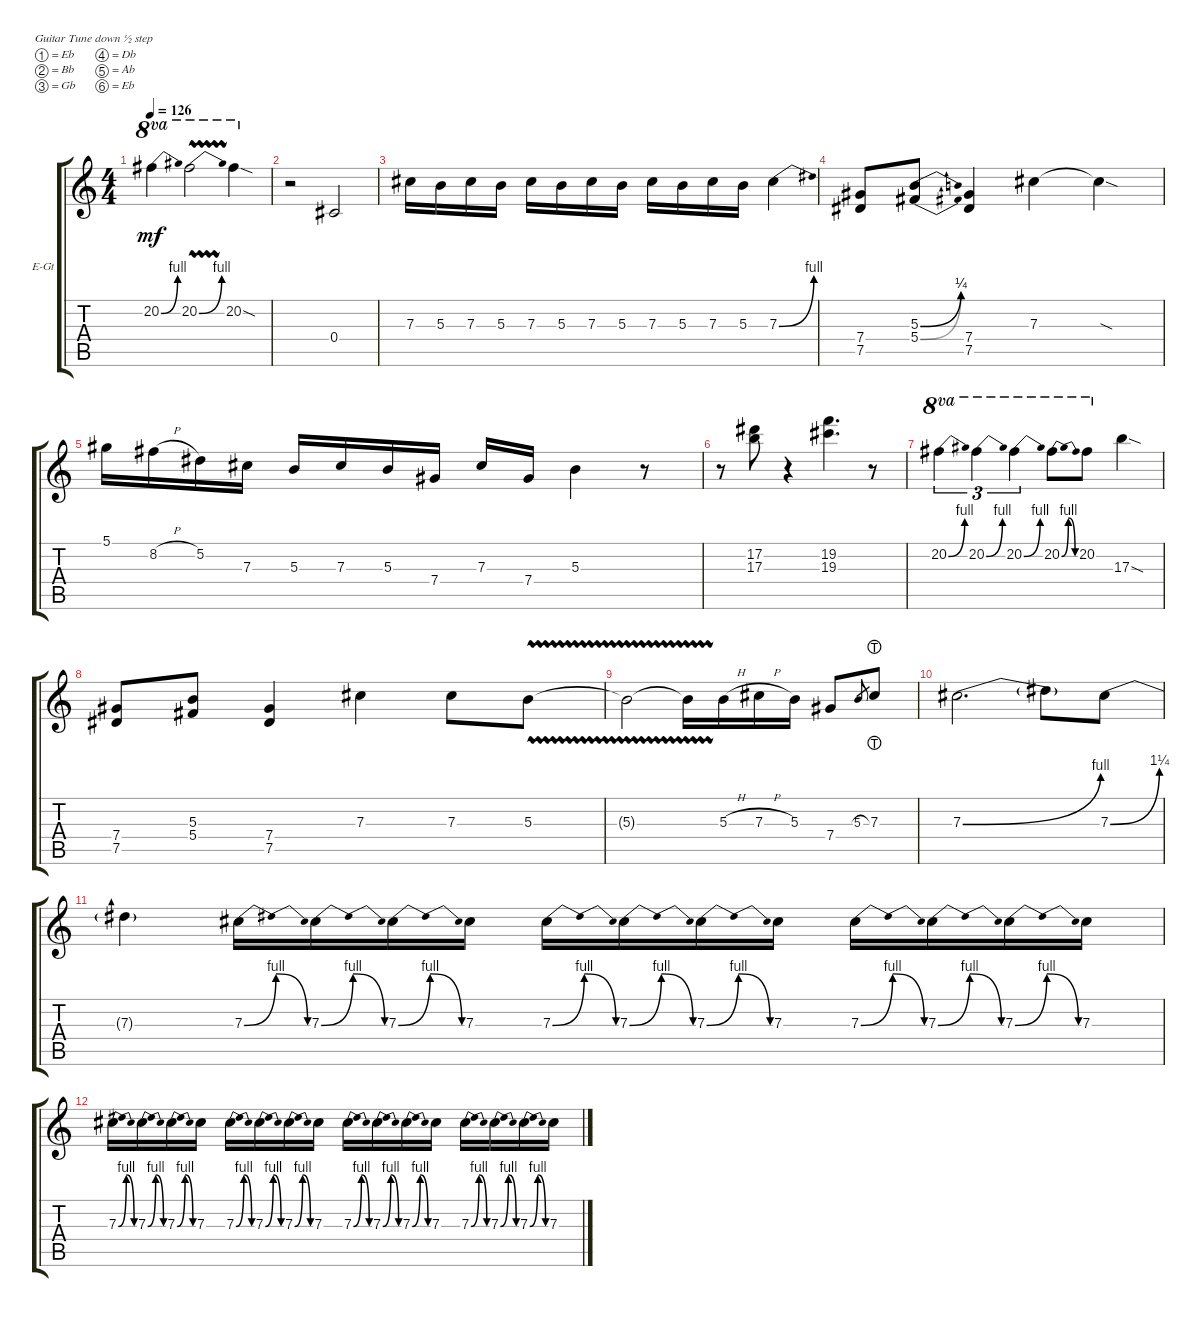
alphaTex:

\defaultSystemsLayout 4
\bracketExtendMode groupsimilarinstruments
\firstSystemTrackNameOrientation horizontal
\otherSystemsTrackNameOrientation horizontal
\track ("SOLO" "E-Gt") {instrument distortionguitar}
\staff {score tabs}
\tuning (Eb4 Bb3 Gb3 Db3 Ab2 Eb2)
\ts (4 4)
\tempo 126
\clef g2
\ks c
20.2{be (bend 0 0 15 4)}.4{ot 8va dy mf} 20.2{be (bend 0 0 15 4) vw}.2{ot 8va} 20.2{sod}.4{ot 8va} |
r.2 0.4.2 |
7.3.16 5.3.16 7.3.16 5.3.16 7.3.16 5.3.16 7.3.16 5.3.16 7.3.16 5.3.16 7.3.16 5.3.16 7.3{be (bend 0 0 15 4)}.4 |
(7.5 7.4).8 (5.4{be (bend 0 0 19.8 1)} 5.3{be (bend 0 0 33 1)}).8 (7.4 7.5).4 7.3.4 7.3{sod t}.4 |
5.1.16 8.2{h}.16 5.2.16 7.3.16 5.3.16 7.3.16 5.3.16 7.4.16 7.3.16 7.4.16 5.3.4 r.8 |
r.8 (17.3 17.2).8 r.4 (19.2 19.3).4{d} r.8 |
20.2{be (bend 0 0 15 4)}.4{tu (3 2) ot 8va} 20.2{be (bend 0 0 15 4)}.4{tu (3 2) ot 8va} 20.2{be (bend 0 0 15 4)}.4{tu (3 2) ot 8va} 20.2{be (bendrelease 0 0 10.2 4 20.4 4 30 0)}.8{ot 8va} 20.2.8{ot 8va} 17.3{sod}.4 |
(7.5 7.4).8 (5.4 5.3).8 (7.4 7.5).4 7.3.4 7.3.8 5.3{vw}.8 |
5.3{vw t}.2 5.3{vw t}.16 5.3{h}.16 7.3{h}.16 5.3.16 7.4.8 5.3.8{gr} 7.3{lht}.8 |
7.3{be (bend 0 0 15 4)}.2{d} 7.3{t}.8 7.3{be (bend 0 0 34.8 5)}.8 |
7.3{t}.4 7.3{be (bendrelease 0 0 10.2 4 20.4 4 30 0)}.16 7.3{be (bendrelease 0 0 10.2 4 20.4 4 30 0)}.16 7.3{be (bendrelease 0 0 10.2 4 20.4 4 30 0)}.16 7.3.16 7.3{be (bendrelease 0 0 10.2 4 20.4 4 30 0)}.16 7.3{be (bendrelease 0 0 10.2 4 20.4 4 30 0)}.16 7.3{be (bendrelease 0 0 10.2 4 20.4 4 30 0)}.16 7.3.16 7.3{be (bendrelease 0 0 10.2 4 20.4 4 30 0)}.16 7.3{be (bendrelease 0 0 10.2 4 20.4 4 30 0)}.16 7.3{be (bendrelease 0 0 10.2 4 20.4 4 30 0)}.16 7.3.16 |
7.3{be (bendrelease 0 0 10.2 4 20.4 4 30 0)}.16 7.3{be (bendrelease 0 0 10.2 4 20.4 4 30 0)}.16 7.3{be (bendrelease 0 0 10.2 4 20.4 4 30 0)}.16 7.3.16 7.3{be (bendrelease 0 0 10.2 4 20.4 4 30 0)}.16 7.3{be (bendrelease 0 0 10.2 4 20.4 4 30 0)}.16 7.3{be (bendrelease 0 0 10.2 4 20.4 4 30 0)}.16 7.3.16 7.3{be (bendrelease 0 0 10.2 4 20.4 4 30 0)}.16 7.3{be (bendrelease 0 0 10.2 4 20.4 4 30 0)}.16 7.3{be (bendrelease 0 0 10.2 4 20.4 4 30 0)}.16 7.3.16 7.3{be (bendrelease 0 0 10.2 4 20.4 4 30 0)}.16 7.3{be (bendrelease 0 0 10.2 4 20.4 4 30 0)}.16 7.3{be (bendrelease 0 0 10.2 4 20.4 4 30 0)}.16 7.3.16
